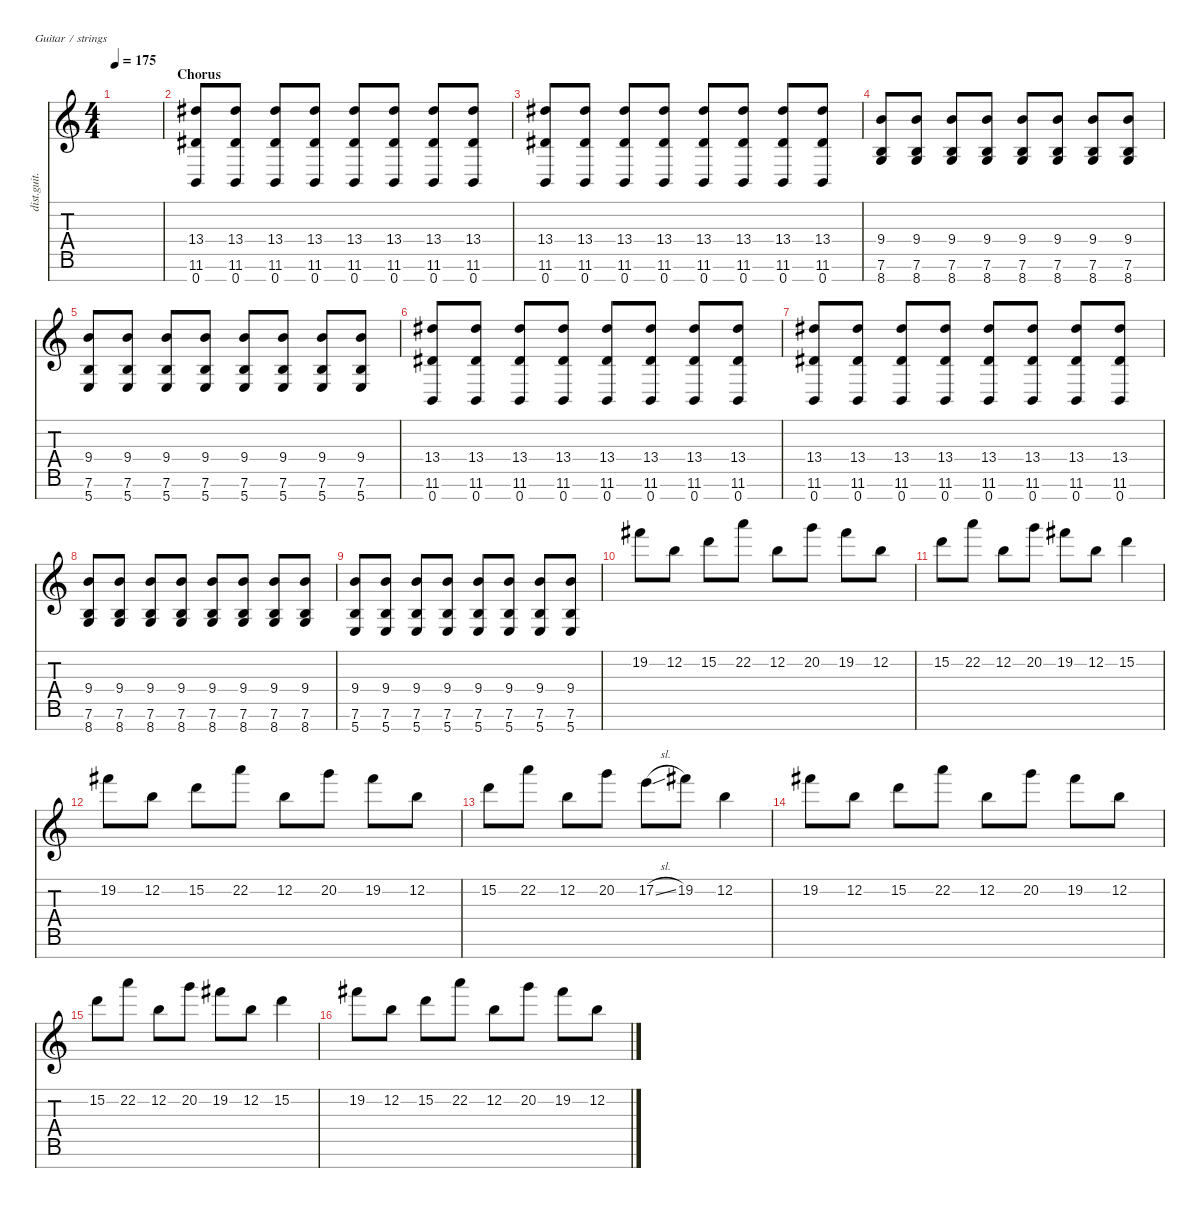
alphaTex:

\defaultSystemsLayout 4
\hideDynamics
\bracketExtendMode nobrackets
\track ("Distortion Guitar - Zoli" "dist.guit.") {instrument distortionguitar}
\staff {score tabs}
\tuning (E4 B3 G3 D3 A2 E2 B1)
\ts (4 4)
\tempo 175
\clef g2
\ks c
|
\section ("" "Chorus")
(0.7 11.6{acc #} 13.4{acc #}).8{beam Up} (0.7 11.6{acc #} 13.4{acc #}).8{beam Up} (0.7 11.6{acc #} 13.4{acc #}).8{beam Up} (0.7 11.6{acc #} 13.4{acc #}).8{beam Up} (0.7 11.6{acc #} 13.4{acc #}).8{beam Up} (0.7 11.6{acc #} 13.4{acc #}).8{beam Up} (0.7 11.6{acc #} 13.4{acc #}).8{beam Up} (0.7 11.6{acc #} 13.4{acc #}).8{beam Up} |
(0.7 11.6{acc #} 13.4{acc #}).8{beam Up} (0.7 11.6{acc #} 13.4{acc #}).8{beam Up} (0.7 11.6{acc #} 13.4{acc #}).8{beam Up} (0.7 11.6{acc #} 13.4{acc #}).8{beam Up} (0.7 11.6{acc #} 13.4{acc #}).8{beam Up} (0.7 11.6{acc #} 13.4{acc #}).8{beam Up} (0.7 11.6{acc #} 13.4{acc #}).8{beam Up} (0.7 11.6{acc #} 13.4{acc #}).8{beam Up} |
(8.7 7.6 9.4).8{beam Up} (8.7 7.6 9.4).8{beam Up} (8.7 7.6 9.4).8{beam Up} (8.7 7.6 9.4).8{beam Up} (8.7 7.6 9.4).8{beam Up} (8.7 7.6 9.4).8{beam Up} (8.7 7.6 9.4).8{beam Up} (8.7 7.6 9.4).8{beam Up} |
(5.7 7.6 9.4).8{beam Up} (5.7 7.6 9.4).8{beam Up} (5.7 7.6 9.4).8{beam Up} (5.7 7.6 9.4).8{beam Up} (5.7 7.6 9.4).8{beam Up} (5.7 7.6 9.4).8{beam Up} (5.7 7.6 9.4).8{beam Up} (5.7 7.6 9.4).8{beam Up} |
(0.7 11.6{acc #} 13.4{acc #}).8{beam Up} (0.7 11.6{acc #} 13.4{acc #}).8{beam Up} (0.7 11.6{acc #} 13.4{acc #}).8{beam Up} (0.7 11.6{acc #} 13.4{acc #}).8{beam Up} (0.7 11.6{acc #} 13.4{acc #}).8{beam Up} (0.7 11.6{acc #} 13.4{acc #}).8{beam Up} (0.7 11.6{acc #} 13.4{acc #}).8{beam Up} (0.7 11.6{acc #} 13.4{acc #}).8{beam Up} |
(0.7 11.6{acc #} 13.4{acc #}).8{beam Up} (0.7 11.6{acc #} 13.4{acc #}).8{beam Up} (0.7 11.6{acc #} 13.4{acc #}).8{beam Up} (0.7 11.6{acc #} 13.4{acc #}).8{beam Up} (0.7 11.6{acc #} 13.4{acc #}).8{beam Up} (0.7 11.6{acc #} 13.4{acc #}).8{beam Up} (0.7 11.6{acc #} 13.4{acc #}).8{beam Up} (0.7 11.6{acc #} 13.4{acc #}).8{beam Up} |
(8.7 7.6 9.4).8{beam Up} (8.7 7.6 9.4).8{beam Up} (8.7 7.6 9.4).8{beam Up} (8.7 7.6 9.4).8{beam Up} (8.7 7.6 9.4).8{beam Up} (8.7 7.6 9.4).8{beam Up} (8.7 7.6 9.4).8{beam Up} (8.7 7.6 9.4).8{beam Up} |
(5.7 7.6 9.4).8{beam Up} (5.7 7.6 9.4).8{beam Up} (5.7 7.6 9.4).8{beam Up} (5.7 7.6 9.4).8{beam Up} (5.7 7.6 9.4).8{beam Up} (5.7 7.6 9.4).8{beam Up} (5.7 7.6 9.4).8{beam Up} (5.7 7.6 9.4).8{beam Up} |
19.2{acc #}.8{beam Down} 12.2.8{beam Down} 15.2.8{beam Down} 22.2.8{beam Down} 12.2.8{beam Down} 20.2.8{beam Down} 19.2{acc #}.8{beam Down} 12.2.8{beam Down} |
15.2.8{beam Down} 22.2.8{beam Down} 12.2.8{beam Down} 20.2.8{beam Down} 19.2{acc #}.8{beam Down} 12.2.8{beam Down} 15.2.4{beam Down} |
19.2{acc #}.8{beam Down} 12.2.8{beam Down} 15.2.8{beam Down} 22.2.8{beam Down} 12.2.8{beam Down} 20.2.8{beam Down} 19.2{acc #}.8{beam Down} 12.2.8{beam Down} |
15.2.8{beam Down} 22.2.8{beam Down} 12.2.8{beam Down} 20.2.8{beam Down} 17.2{sl}.8{beam Down} 19.2{acc #}.8{beam Down} 12.2.4{beam Down} |
19.2{acc #}.8{beam Down} 12.2.8{beam Down} 15.2.8{beam Down} 22.2.8{beam Down} 12.2.8{beam Down} 20.2.8{beam Down} 19.2{acc #}.8{beam Down} 12.2.8{beam Down} |
15.2.8{beam Down} 22.2.8{beam Down} 12.2.8{beam Down} 20.2.8{beam Down} 19.2{acc #}.8{beam Down} 12.2.8{beam Down} 15.2.4{beam Down} |
19.2{acc #}.8{beam Down} 12.2.8{beam Down} 15.2.8{beam Down} 22.2.8{beam Down} 12.2.8{beam Down} 20.2.8{beam Down} 19.2{acc #}.8{beam Down} 12.2.8{beam Down}
